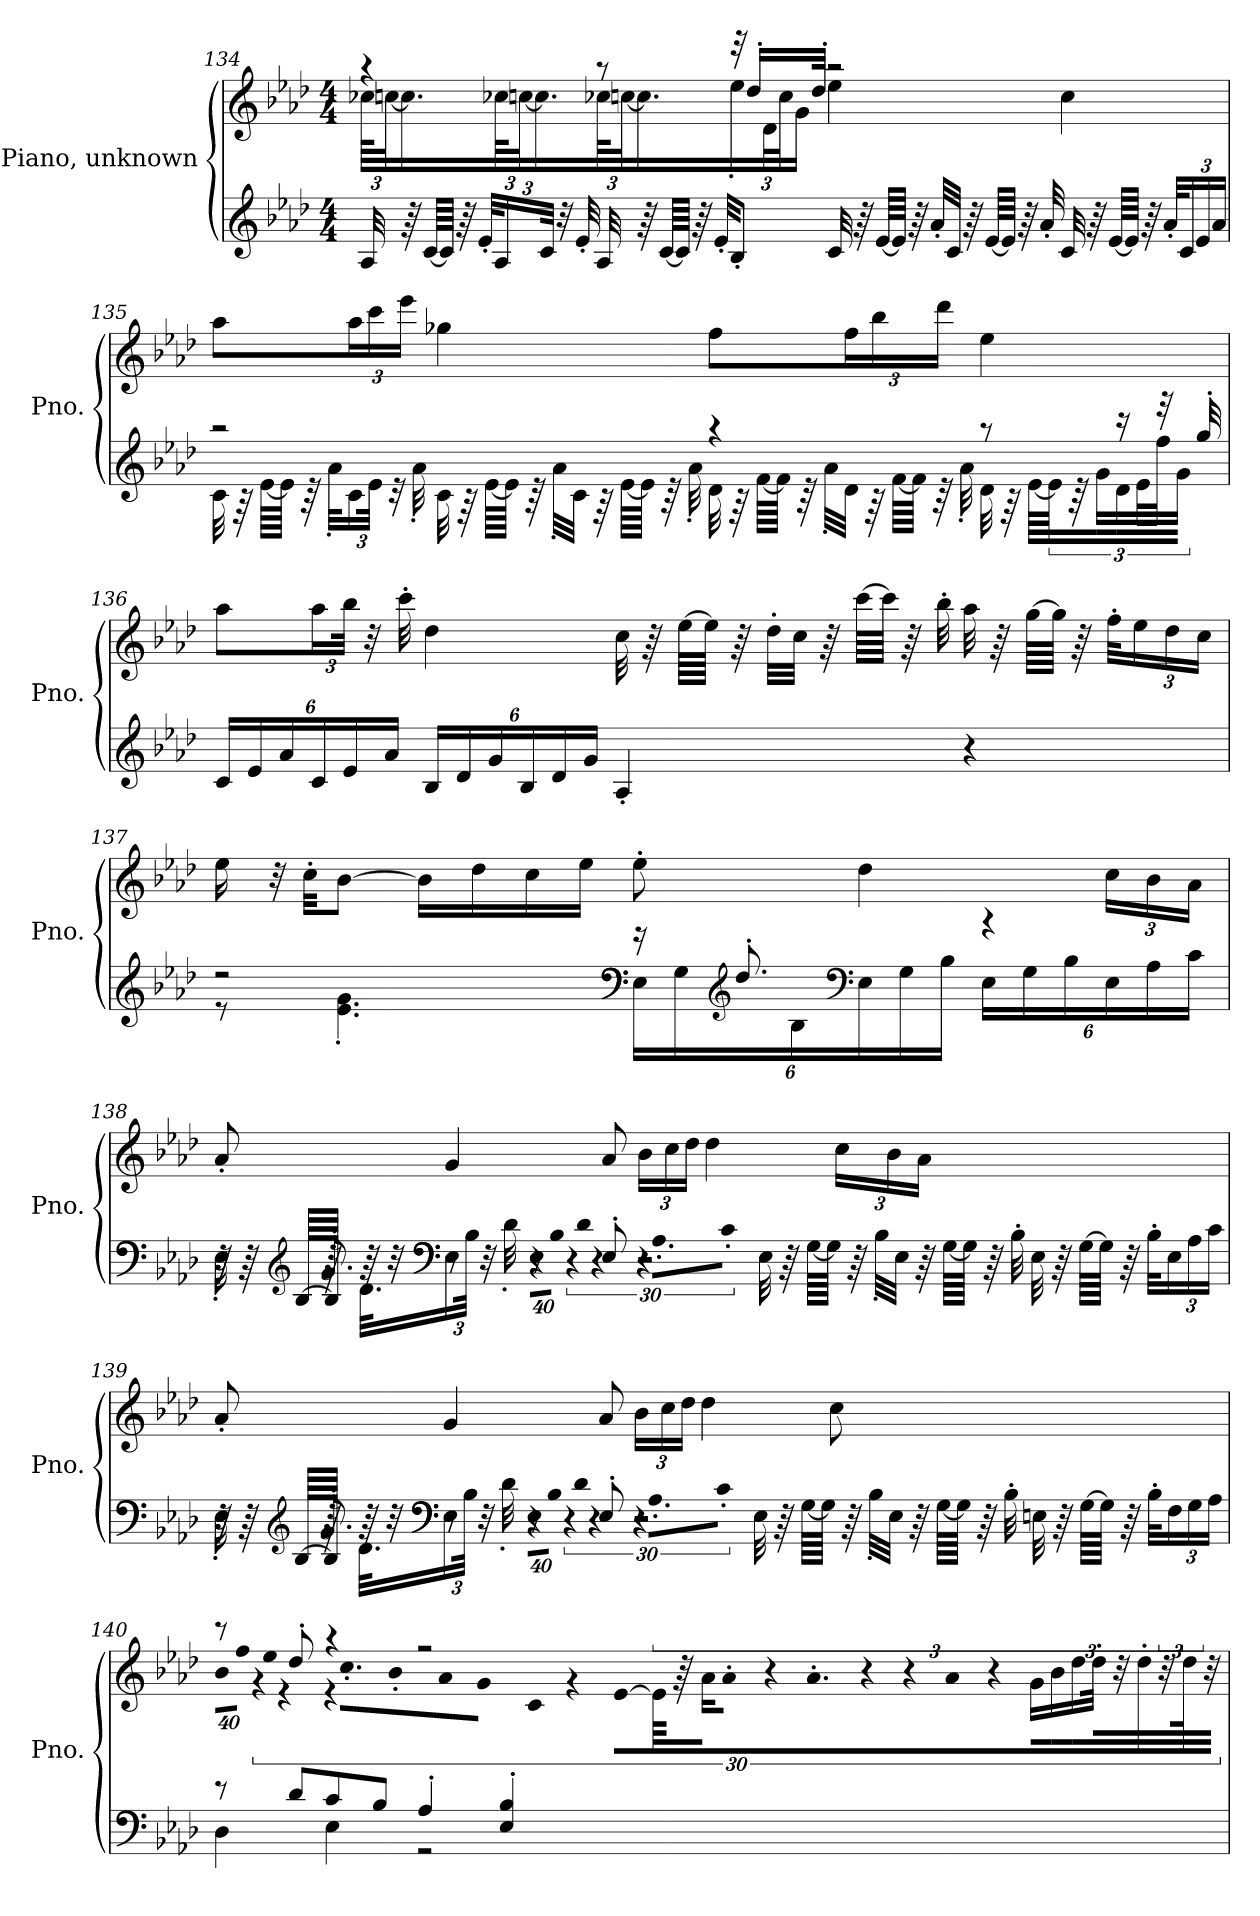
**kern	**kern
*part1	*part1
*staff2	*staff1
*I"Piano, unknown	*
*I'Pno.	*
!!LO:LB:g=z
*clefG2	*clefG2
*k[b-e-a-d-]	*k[b-e-a-d-]
*M4/4	*M4/4
=134	=134
*	*^
*	*	*Xbrackettup
32A-/	4r	96cc-X\KLLL
.	.	[48ccn\J
64r	.	16.cc\]
[64c/LLLL	.	.
64c/JJJJ]	.	.
64r	.	.
32e-'/KLL	.	.
*Xbrackettup	*	*
24A-/	.	96cc-X\KL
.	.	[48ccn\J
.	.	16.cc\]
48c/JJk	.	.
32r	.	.
32e-'/	.	.
32A-/	8r	96cc-X\KL
.	.	[48ccn\J
64r	.	16.cc\]
[64c/LLLL	.	.
64c/JJJJ]	.	.
64r	.	.
32e-'/KKL	.	.
8B-'/J	32r	24ee-'\
.	16dd-'/LL	.
.	.	48d-\L
.	.	48cc\J
.	.	24g\JJ
.	32dd-'/JJk	.
32c/	2r	4ee-\
64r	.	.
[64e-/LLLL	.	.
64e-/JJJJ]	.	.
64r	.	.
32a-'/LLL	.	.
32c/JJJ	.	.
64r	.	.
[64e-/LLLL	.	.
64e-/JJJJ]	.	.
64r	.	.
32a-'/	.	.
32c/	.	4cc\
64r	.	.
[64e-/LLLL	.	.
64e-/JJJJ]	.	.
64r	.	.
32a-'/KLL	.	.
24c/	.	.
24e-/	.	.
24a-/JJ	.	.
*	*v	*v
!!LO:LB:g=z
=135	=135
*^	*
2r	32c\	8aa-\L
.	64r	.
.	[64e-\LLLL	.
.	64e-\JJJJ]	.
.	64r	.
.	32a-'\KLL	.
.	24c\	24aa-\L
.	48e-\JJk	24ccc\
.	32r	.
.	.	24eee-\JJ
.	32a-'\	.
.	32c\	4gg-X\
.	64r	.
.	[64e-\LLLL	.
.	64e-\JJJJ]	.
.	64r	.
.	32a-'\LLL	.
.	32c\JJJ	.
.	64r	.
.	[64e-\LLLL	.
.	64e-\JJJJ]	.
.	64r	.
.	32a-'\	.
4r	32d-\	8ff\L
.	64r	.
.	[64f\LLLL	.
.	64f\JJJJ]	.
.	64r	.
.	32a-'\LLL	.
.	32d-\JJJ	24ff\L
.	64r	.
.	.	24bb-\
.	[64f\LLLL	.
.	64f\JJJJ]	.
.	64r	.
.	.	24ddd-\JJ
.	32a-'\	.
8r	32d-\	4ee-\
.	64r	.
.	[64e-\LLLL	.
*	*brackettup	*
.	96e-\JJJJ]	.
.	96r	.
.	24g\LL	.
*	*Xbrackettup	*
16r	24d-\	.
.	48e-\L	.
32r	48ff\J	.
.	24g\JJ	.
32gg'/	.	.
*v	*v	*
!!LO:PB:g=z
=136	=136
24c/LL	8aa-\L
24e-/	.
24a-/	.
24c/	24aa-\L
24e-/	48bb-\JJk
.	32r
24a-/JJ	.
.	32ccc'\
24B-/LL	4dd-\
24d-/	.
24g/	.
24B-/	.
24d-/	.
24g/JJ	.
4A-'/	32cc\
.	64r
.	[64ee-\LLLL
.	64ee-\JJJJ]
.	64r
.	32dd-'\LLL
.	32cc\JJJ
.	64r
.	[64ccc\LLLL
.	64ccc\JJJJ]
.	64r
.	32bb-'\
4r	32aa-\
.	64r
.	[64gg\LLLL
.	64gg\JJJJ]
.	64r
.	32ff'\KLL
.	24ee-\
.	24dd-\
.	24cc\JJ
!!LO:LB:g=z
=137	=137
*^	*
2r	8r	16ee-\
.	.	32r
.	.	32cc'\KKL
.	4.e-\' 4.g\'	[8b-\J
.	.	16b-\LL]
.	.	16dd-\
.	.	16cc\
.	.	16ee-\JJ
*clefF4	*	*
16r	24E-\LL	8ee-'\
.	24G\	.
*clefG2	*	*
8.dd-'/	.	.
.	24B-\	.
*clefF4	*	*
.	24E-\	4dd-\
.	24G\	.
.	24B-\JJ	.
4r	24E-\LL	.
.	24G\	.
.	24B-\	.
.	24E-\	24cc\LL
.	24A-\	24b-\
.	24c\JJ	24a-\JJ
!!LO:LB:g=z
=138	=138	=138
*	*^	*
16r	16E-'\	32r	8a-'/
.	.	64r	.
*clefG2	*	*	*
.	.	[64B-/LLLL	.
8.g'/	64r	64B-/JJJJ]	.
.	32.d-\KLL	64r	.
.	.	32r	.
*clefF4	*	*	*
.	24E-\	8r	4g/
.	48B-\JJk	.	.
.	32r	.	.
.	32d-'\	.	.
*	*brackettup	*	*
!	!LO:N:vis=32	!	!
4r	640%23E-\LLL	8r	.
!	!LO:N:vis=32	!	!
.	640%23B-\JJJ	.	.
!	!LO:N:vis=64	!	!
.	960%17r	.	.
!	!LO:N:vis=64	!	!
.	960%17d-\	.	.
!	!LO:N:vis=32	!	!
.	640%23r	.	.
.	.	8E-'/	8a-/
!	!LO:N:vis=64	!	!
.	960%17r	.	.
!	!LO:N:vis=32.	!	!
.	1920%103A-'\LLL	.	.
!	!LO:N:vis=32	!	!
.	640%23c'\JJJ	.	.
2r	.	2r	24b-\LL
.	32E-\	.	.
.	64r	.	.
.	.	.	24cc\
.	[64G\LLLL	.	.
.	64G\JJJJ]	.	.
.	64r	.	.
.	.	.	24dd-\JJ
.	32B-'\LLL	.	.
.	.	.	4dd-\
.	32E-\JJJ	.	.
.	64r	.	.
.	[64G\LLLL	.	.
.	64G\JJJJ]	.	.
.	64r	.	.
.	32B-'\	.	.
.	32E-\	.	.
.	64r	.	.
.	[64G\LLLL	.	.
.	64G\JJJJ]	.	.
.	64r	.	.
.	32B-'\KLL	.	.
.	.	.	24cc\LL
*	*Xbrackettup	*	*
.	24E-\	.	.
.	.	.	24b-\
.	24A-\	.	.
.	.	.	24a-\JJ
.	24c\JJ	.	.
1920ryy	.	1920ryy	1920ryy
!!LO:LB:g=z
=139	=139	=139	=139
16r	16E-'\	32r	8a-'/
.	.	64r	.
*clefG2	*	*	*
.	.	[64B-/LLLL	.
8.g'/	64r	64B-/JJJJ]	.
.	32.d-\KLL	64r	.
.	.	32r	.
*clefF4	*	*	*
.	24E-\	8r	4g/
.	48B-\JJk	.	.
.	32r	.	.
.	32d-'\	.	.
*	*brackettup	*	*
!	!LO:N:vis=32	!	!
4r	640%23E-\LLL	8r	.
!	!LO:N:vis=32	!	!
.	640%23B-\JJJ	.	.
!	!LO:N:vis=64	!	!
.	960%17r	.	.
!	!LO:N:vis=64	!	!
.	960%17d-\	.	.
!	!LO:N:vis=32	!	!
.	640%23r	.	.
.	.	8E-'/	8a-/
!	!LO:N:vis=64	!	!
.	960%17r	.	.
!	!LO:N:vis=32.	!	!
.	1920%103A-'\LLL	.	.
!	!LO:N:vis=32	!	!
.	640%23c'\JJJ	.	.
2r	.	2r	24b-\LL
.	32E-\	.	.
.	64r	.	.
.	.	.	24cc\
.	[64G\LLLL	.	.
.	64G\JJJJ]	.	.
.	64r	.	.
.	.	.	24dd-\JJ
.	32B-'\LLL	.	.
.	.	.	4dd-\
.	32E-\JJJ	.	.
.	64r	.	.
.	[64G\LLLL	.	.
.	64G\JJJJ]	.	.
.	64r	.	.
.	32B-'\	.	.
.	32En\	.	.
.	64r	.	.
.	[64G\LLLL	.	.
.	64G\JJJJ]	.	.
.	64r	.	.
.	32B-'\KLL	.	.
.	.	.	8cc\
*	*Xbrackettup	*	*
.	24F\	.	.
.	24G\	.	.
.	24A-\JJ	.	.
1920ryy	.	1920ryy	1920ryy
*	*v	*v	*
!!LO:LB:g=z
=140	=140	=140
*	*	*^
*	*	*	*brackettup
*	*^	*	*
!	!	!	!	!LO:N:vis=32
*	*v	*v	*	*
8r	4D-\	8r	640%23b-\LLL
!	!	!	!LO:N:vis=32
.	.	.	640%23ff\JJJ
!	!	!	!LO:N:vis=64
.	.	.	960%17r
!	!	!	!LO:N:vis=64
.	.	.	960%17ee-\
!	!	!	!LO:N:vis=32
.	.	.	640%23r
8d-/L	.	8dd-'/	.
!	!	!	!LO:N:vis=64
.	.	.	960%17r
!	!	!	!LO:N:vis=32.
.	.	.	1920%103cc'\LLL
!	!	!	!LO:N:vis=32
.	.	.	640%23b-'\JJ
8c/	4E-\	4r	.
.	.	.	8a-\
8B-/J	.	.	.
.	.	.	8g\J
4A-'/	2r	2r	.
.	.	.	32c\
.	.	.	64r
.	.	.	[64e-\LLLL
.	.	.	96e-\JJJJ]
.	.	.	96r
.	.	.	24a-\LL
.	.	.	32a-'\JJk
.	.	.	128r
.	.	.	64.a-'\
.	.	.	64r
.	.	.	128r
.	.	.	128a-\
.	.	.	32r
4E-/' 4B-/'	.	.	.
*	*	*	*Xbrackettup
.	.	.	24g\LL
.	.	.	24b-\
.	.	.	24dd-\
*	*	*	*brackettup
.	.	.	48dd-'\JJk
.	.	.	48r
.	.	.	48dd-'\
.	.	.	48r
.	.	.	96dd-\
.	.	.	32r
1920ryy	1920ryy	1920ryy	.
*v	*v	*	*
*	*v	*v
=	=
*-	*-
